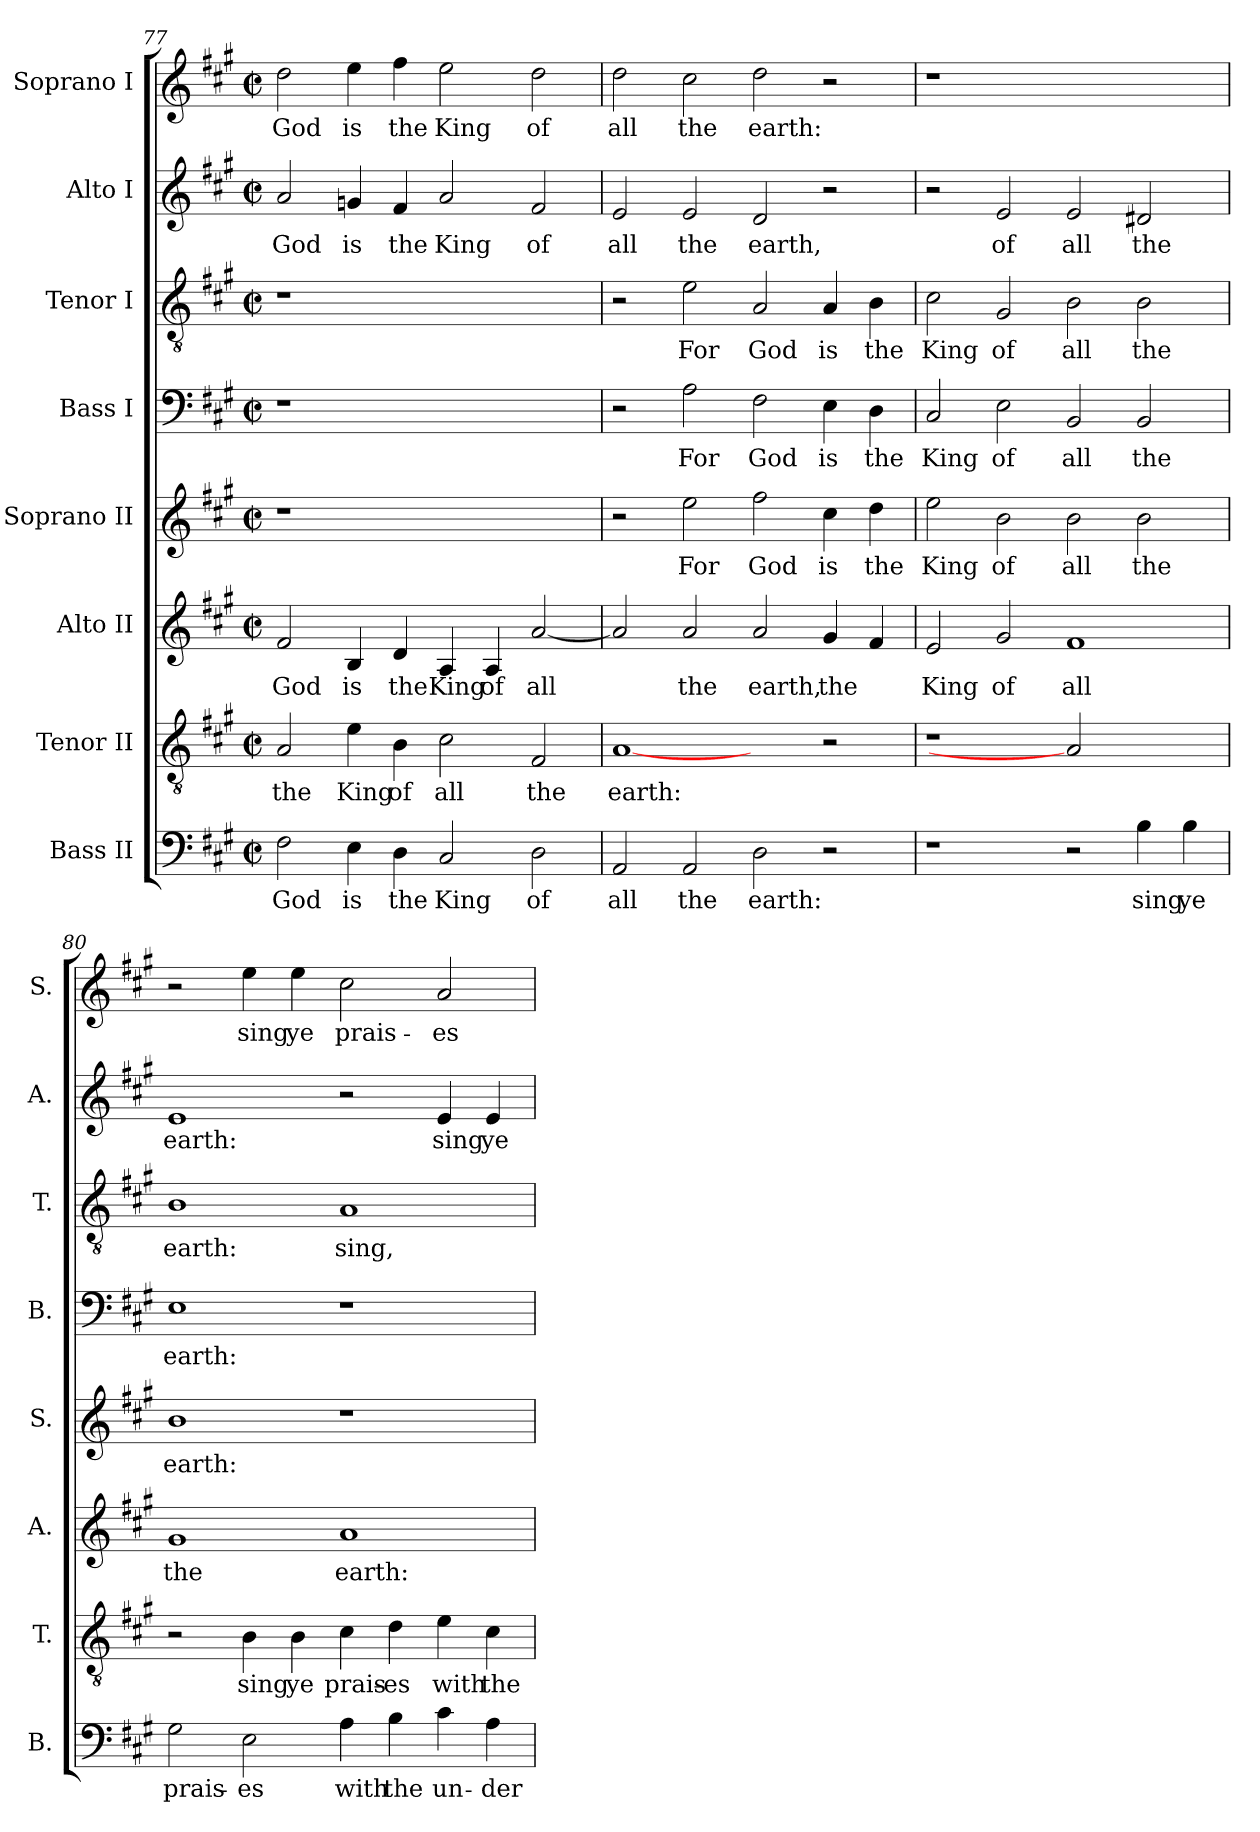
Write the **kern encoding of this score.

**kern	**text	**kern	**text	**kern	**text	**kern	**text	**kern	**text	**kern	**text	**kern	**text	**kern	**text
*part8	*part8	*part7	*part7	*part6	*part6	*part5	*part5	*part4	*part4	*part3	*part3	*part2	*part2	*part1	*part1
*staff8	*staff8	*staff7	*staff7	*staff6	*staff6	*staff5	*staff5	*staff4	*staff4	*staff3	*staff3	*staff2	*staff2	*staff1	*staff1
*I"Bass II	*	*I"Tenor II	*	*I"Alto II	*	*I"Soprano II	*	*I"Bass I	*	*I"Tenor I	*	*I"Alto I	*	*I"Soprano I	*
*I'B.	*	*I'T.	*	*I'A.	*	*I'S.	*	*I'B.	*	*I'T.	*	*I'A.	*	*I'S.	*
*clefF4	*	*clefGv2	*	*clefG2	*	*clefG2	*	*clefF4	*	*clefGv2	*	*clefG2	*	*clefG2	*
*	*	*ITrd7c12	*	*	*	*	*	*	*	*ITrd7c12	*	*	*	*	*
*k[f#c#g#]	*	*k[f#c#g#]	*	*k[f#c#g#]	*	*k[f#c#g#]	*	*k[f#c#g#]	*	*k[f#c#g#]	*	*k[f#c#g#]	*	*k[f#c#g#]	*
*A:	*	*A:	*	*A:	*	*A:	*	*A:	*	*A:	*	*A:	*	*A:	*
*M2/2	*	*M2/2	*	*M2/2	*	*M2/2	*	*M2/2	*	*M2/2	*	*M2/2	*	*M2/2	*
*met(c|)	*	*met(c|)	*	*met(c|)	*	*met(c|)	*	*met(c|)	*	*met(c|)	*	*met(c|)	*	*met(c|)	*
=77	=77	=77	=77	=77	=77	=77	=77	=77	=77	=77	=77	=77	=77	=77	=77
!	!LO:LY:b	!	!LO:LY:b	!	!LO:LY:b	!LO:N:vis=1	!	!LO:N:vis=1	!	!LO:N:vis=1	!	!	!LO:LY:b	!	!LO:LY:b
2F#\	God	2AA/	the	2f#/	God	1r	.	1r	.	1r	.	2a/	God	2dd\	God
!	!LO:LY:b	!	!LO:LY:b	!	!LO:LY:b	!	!	!	!	!	!	!	!LO:LY:b	!	!LO:LY:b
4E\	is	4E\	King	4B/	is	.	.	.	.	.	.	4gn/	is	4ee\	is
!	!LO:LY:b	!	!LO:LY:b	!	!LO:LY:b	!	!	!	!	!	!	!	!LO:LY:b	!	!LO:LY:b
4D\	the	4BB\	of	4d/	the	.	.	.	.	.	.	4f#/	the	4ff#\	the
!	!LO:LY:b	!	!LO:LY:b	!	!LO:LY:b	!	!	!	!	!	!	!	!LO:LY:b	!	!LO:LY:b
2C#/	King	2C#\	all	4A/	King	1ryy	.	1ryy	.	1ryy	.	2a/	King	2ee\	King
!	!	!	!	!	!LO:LY:b	!	!	!	!	!	!	!	!	!	!
.	.	.	.	4A/	of	.	.	.	.	.	.	.	.	.	.
!	!LO:LY:b	!	!LO:LY:b	!	!LO:LY:b	!	!	!	!	!	!	!	!LO:LY:b	!	!LO:LY:b
2D\	of	2FF#/	the	[<2a/	all	.	.	.	.	.	.	2f#/	of	2dd\	of
=78	=78	=78	=78	=78	=78	=78	=78	=78	=78	=78	=78	=78	=78	=78	=78
!	!LO:LY:b	!	!LO:LY:b	!	!	!	!	!	!	!	!	!	!LO:LY:b	!	!LO:LY:b
2AA/	all	[1AA	earth:	2a/]	.	2r	.	2r	.	2r	.	2e/	all	2dd\	all
!	!LO:LY:b	!	!	!	!LO:LY:b	!	!LO:LY:b	!	!LO:LY:b	!	!LO:LY:b	!	!LO:LY:b	!	!LO:LY:b
2AA/	the	.	.	2a/	the	2ee\	For	2A\	For	2E\	For	2e/	the	2cc#\	the
!	!LO:LY:b	!	!	!	!LO:LY:b	!	!LO:LY:b	!	!LO:LY:b	!	!LO:LY:b	!	!LO:LY:b	!	!LO:LY:b
2D\	earth:	2ryy	.	2a/	earth,	2ff#\	God	2F#\	God	2AA/	God	2d/	earth,	2dd\	earth:
!	!	!	!	!	!LO:LY:b	!	!LO:LY:b	!	!LO:LY:b	!	!LO:LY:b	!	!	!	!
2r	.	2r	.	4g#/	the	4cc#\	is	4E\	is	4AA/	is	2r	.	2r	.
!	!	!	!	!	!	!	!LO:LY:b	!	!LO:LY:b	!	!LO:LY:b	!	!	!	!
.	.	.	.	4f#/	.	4dd\	the	4D\	the	4BB\	the	.	.	.	.
!!LO:PB:g=z
=79	=79	=79	=79	=79	=79	=79	=79	=79	=79	=79	=79	=79	=79	=79	=79
!	!	!LO:N:vis=1	!	!	!LO:LY:b	!	!LO:LY:b	!	!LO:LY:b	!	!LO:LY:b	!	!	!LO:N:vis=1	!
1r	.	1r	.	2e/	King	2ee\	King	2C#/	King	2C#\	King	2r	.	1r	.
!	!	!	!	!	!LO:LY:b	!	!LO:LY:b	!	!LO:LY:b	!	!LO:LY:b	!	!LO:LY:b	!	!
.	.	.	.	2g#/	of	2b\	of	2E\	of	2GG#/	of	2e/	of	.	.
!	!	!	!	!	!LO:LY:b	!	!LO:LY:b	!	!LO:LY:b	!	!LO:LY:b	!	!LO:LY:b	!	!
2r	.	2AA]	.	1f#	all	2b\	all	2BB/	all	2BB\	all	2e/	all	1ryy	.
!	!LO:LY:b	!	!	!	!	!	!LO:LY:b	!	!LO:LY:b	!	!LO:LY:b	!	!LO:LY:b	!	!
4B\	sing	2ryy	.	.	.	2b\	the	2BB/	the	2BB\	the	2d#X/	the	.	.
!	!LO:LY:b	!	!	!	!	!	!	!	!	!	!	!	!	!	!
4B\	ye	.	.	.	.	.	.	.	.	.	.	.	.	.	.
=80	=80	=80	=80	=80	=80	=80	=80	=80	=80	=80	=80	=80	=80	=80	=80
!	!LO:LY:b	!	!	!	!LO:LY:b	!	!LO:LY:b	!	!LO:LY:b	!	!LO:LY:b	!	!LO:LY:b	!	!
2G#\	prais-	2r	.	1g#	the	1b	earth:	1E	earth:	1BB	earth:	1e	earth:	2r	.
!	!LO:LY:b	!	!LO:LY:b	!	!	!	!	!	!	!	!	!	!	!	!LO:LY:b
2E\	-es	4BB\	sing	.	.	.	.	.	.	.	.	.	.	4ee\	sing
!	!	!	!LO:LY:b	!	!	!	!	!	!	!	!	!	!	!	!LO:LY:b
.	.	4BB\	ye	.	.	.	.	.	.	.	.	.	.	4ee\	ye
!	!LO:LY:b	!	!LO:LY:b	!	!LO:LY:b	!	!	!	!	!	!LO:LY:b	!	!	!	!LO:LY:b
4A\	with	4C#\	prais-	1a	earth:	1r	.	1r	.	1AA	sing,	2r	.	2cc#\	prais-
!	!LO:LY:b	!	!LO:LY:b	!	!	!	!	!	!	!	!	!	!	!	!
4B\	the	4D\	-es	.	.	.	.	.	.	.	.	.	.	.	.
!	!LO:LY:b	!	!LO:LY:b	!	!	!	!	!	!	!	!	!	!LO:LY:b	!	!LO:LY:b
4c#\	un-	4E\	with	.	.	.	.	.	.	.	.	4e/	sing	2a/	-es
!	!LO:LY:b	!	!LO:LY:b	!	!	!	!	!	!	!	!	!	!LO:LY:b	!	!
4A\	-der-	4C#\	the	.	.	.	.	.	.	.	.	4e/	ye	.	.
=	=	=	=	=	=	=	=	=	=	=	=	=	=	=	=
*-	*-	*-	*-	*-	*-	*-	*-	*-	*-	*-	*-	*-	*-	*-	*-
